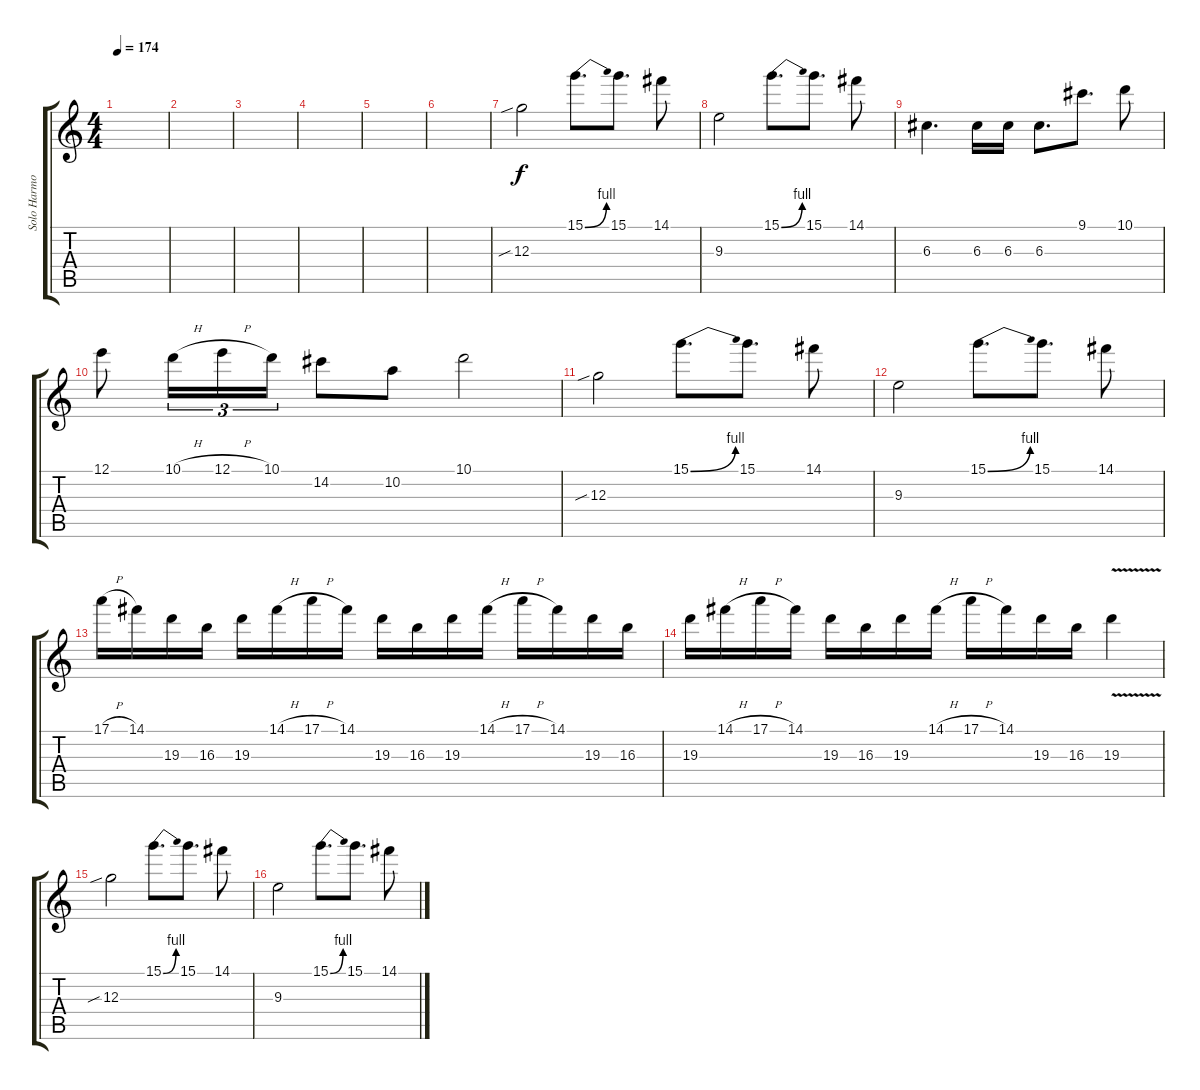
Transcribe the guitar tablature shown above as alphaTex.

\track ("Solo Harmony" "Solo Harmo") {instrument overdrivenguitar}
\staff {score tabs}
\tuning (E4 B3 G3 D3 A2 E2) {hide}
\ts (4 4)
\tempo 174
\clef g2
\ks c
|
|
|
|
|
|
12.3{sib}.2{volume 13 balance 10} 15.1{be (bend 0 0 60 4)}.8{d} 15.1.8{d} 14.1.8 |
9.3.2 15.1{be (bend 0 0 60 4)}.8{d} 15.1.8{d} 14.1.8 |
6.3.4{d} 6.3.16 6.3.16 6.3.8{d} 9.1.8{d} 10.1.8 |
12.1.8 10.1{h}.16{tu (3 2)} 12.1{h}.16{tu (3 2)} 10.1.16{tu (3 2)} 14.2.8 10.2.8 10.1.2 |
12.3{sib}.2 15.1{be (bend 0 0 60 4)}.8{d} 15.1.8{d} 14.1.8 |
9.3.2 15.1{be (bend 0 0 60 4)}.8{d} 15.1.8{d} 14.1.8 |
17.1{h}.16 14.1.16 19.3.16 16.3.16 19.3.16 14.1{h}.16 17.1{h}.16 14.1.16 19.3.16 16.3.16 19.3.16 14.1{h}.16 17.1{h}.16 14.1.16 19.3.16 16.3.16 |
19.3.16 14.1{h}.16 17.1{h}.16 14.1.16 19.3.16 16.3.16 19.3.16 14.1{h}.16 17.1{h}.16 14.1.16 19.3.16 16.3.16 19.3{v}.4 |
12.3{sib}.2 15.1{be (bend 0 0 60 4)}.8{d} 15.1.8{d} 14.1.8 |
9.3.2 15.1{be (bend 0 0 60 4)}.8{d} 15.1.8{d} 14.1.8
